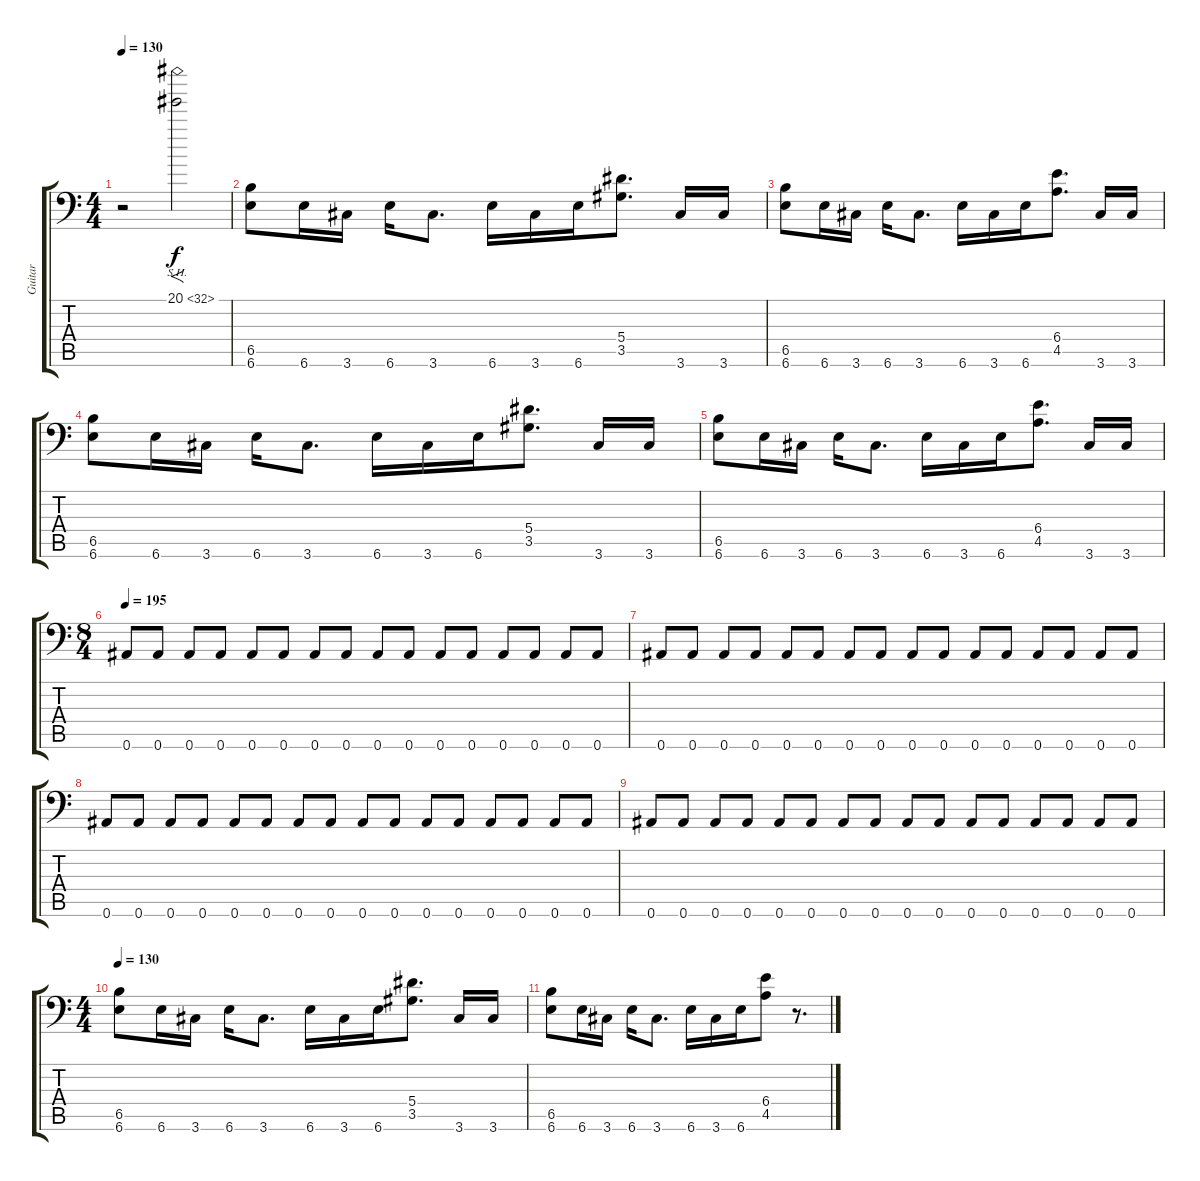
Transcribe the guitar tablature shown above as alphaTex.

\track ("Guitar" "Guitar") {instrument distortionguitar}
\staff {score tabs}
\tuning (C4 G3 Eb3 Bb2 F2 Bb1) {hide}
\ts (4 4)
\tempo 130
\clef f4
\ks c
r.2{dy f instrument distortionguitar} 20.1{sh 12}.2{f} |
(6.5 6.6).8 6.6.16 3.6.16 6.6.16 3.6.8{d} 6.6.16 3.6.16 6.6.16 (5.4 3.5).8{d} 3.6.16 3.6.16 |
(6.5 6.6).8 6.6.16 3.6.16 6.6.16 3.6.8{d} 6.6.16 3.6.16 6.6.16 (6.4 4.5).8{d} 3.6.16 3.6.16 |
(6.5 6.6).8 6.6.16 3.6.16 6.6.16 3.6.8{d} 6.6.16 3.6.16 6.6.16 (5.4 3.5).8{d} 3.6.16 3.6.16 |
(6.5 6.6).8 6.6.16 3.6.16 6.6.16 3.6.8{d} 6.6.16 3.6.16 6.6.16 (6.4 4.5).8{d} 3.6.16 3.6.16 |
\ts (8 4)
\tempo 195
0.6.8 0.6.8 0.6.8 0.6.8 0.6.8 0.6.8 0.6.8 0.6.8 0.6.8 0.6.8 0.6.8 0.6.8 0.6.8 0.6.8 0.6.8 0.6.8 |
0.6.8 0.6.8 0.6.8 0.6.8 0.6.8 0.6.8 0.6.8 0.6.8 0.6.8 0.6.8 0.6.8 0.6.8 0.6.8 0.6.8 0.6.8 0.6.8 |
0.6.8 0.6.8 0.6.8 0.6.8 0.6.8 0.6.8 0.6.8 0.6.8 0.6.8 0.6.8 0.6.8 0.6.8 0.6.8 0.6.8 0.6.8 0.6.8 |
0.6.8 0.6.8 0.6.8 0.6.8 0.6.8 0.6.8 0.6.8 0.6.8 0.6.8 0.6.8 0.6.8 0.6.8 0.6.8 0.6.8 0.6.8 0.6.8 |
\ts (4 4)
\tempo 130
(6.5 6.6).8 6.6.16 3.6.16 6.6.16 3.6.8{d} 6.6.16 3.6.16 6.6.16 (5.4 3.5).8{d} 3.6.16 3.6.16 |
(6.5 6.6).8 6.6.16 3.6.16 6.6.16 3.6.8{d} 6.6.16 3.6.16 6.6.16 (6.4 4.5).8 r.8{d}
